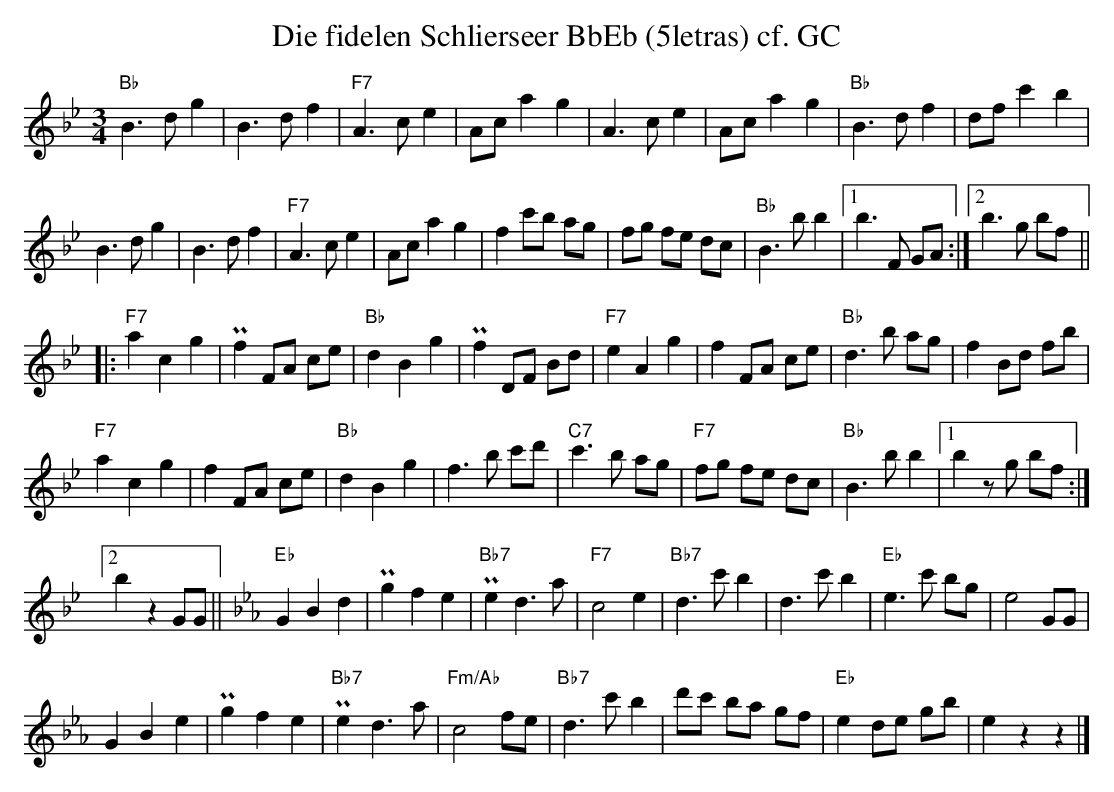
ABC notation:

X:1
T:Die fidelen Schlierseer BbEb (5letras) cf. GC
M:3/4
L:1/4
K:Bbmaj%%MIDI gchordon
"Bb"B>d g | B>d f | "F7"A>c e | A/2c/2 a g | A>c e | A/2c/2 a g | "Bb"B>d f | d/2f/2 c' b |
B>d g | B>d f | "F7"A>c e | A/2c/2 a g | f c'/2b/2 a/2g/2 | f/2g/2 f/2e/2 d/2c/2 | "Bb"B>b b |1 b>F G/2A/2 :|2 b>g b/2f/2 ||
|: "F7"acg | Pf F/2A/2 c/2e/2 | "Bb"dBg | Pf D/2F/2 B/2d/2 | "F7"eAg | f F/2A/2 c/2e/2 | "Bb"d>b a/2g/2 | f B/2d/2 f/2b/2 |
"F7"acg | f F/2A/2 c/2e/2 | "Bb"dBg | f>b c'/2d'/2 | "C7"c'>b a/2g/2 | "F7"f/2g/2 f/2e/2 d/2c/2 | "Bb"B>b b |1 b z/2g/ b/2f/2 :|2
b z G/2G/2 || [K:Ebmaj] "Eb"GBd | Pgfe | P"Bb7"e d>a | "F7"c2 e | "Bb7"d>c' b | d>c' b | "Eb"e>c' b/2g/2 | e2 G/2G/2 |
GBe | Pgfe | "Bb7"Pe d>a | "Fm/Ab"c2 f/2e/2 | "Bb7"d>c' b | d'/2c'/2 b/2a/2 g/2f/2 | "Eb"e d/2e/2 g/2b/2 | e zz |]
